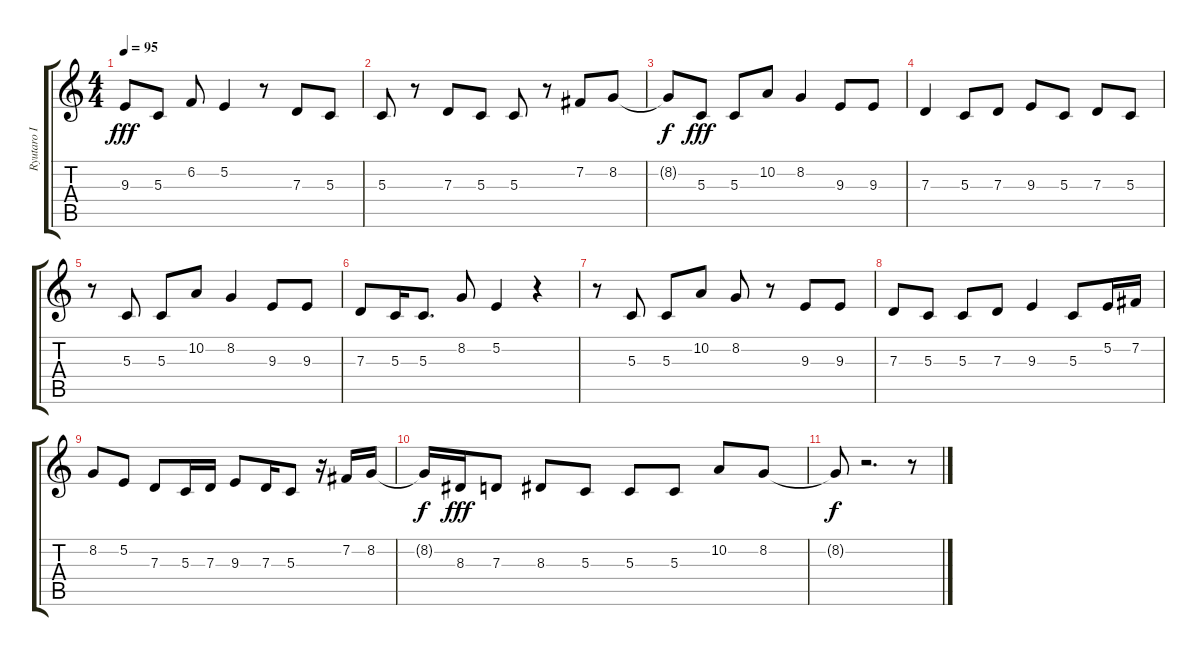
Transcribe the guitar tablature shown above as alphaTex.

\track ("Ryutaro I" "Ryutaro I") {instrument voiceoohs}
\staff {score tabs}
\tuning (E4 B3 G3 D3 A2 E2) {hide}
\ts (4 4)
\tempo 95
\clef g2
\ks c
9.3.8{dy fff} 5.3.8 6.2.8 5.2.4 r.8 7.3.8 5.3.8 |
5.3.8 r.8 7.3.8 5.3.8 5.3.8 r.8 7.2.8 8.2.8 |
8.2{t}.8{dy f} 5.3.8{dy fff} 5.3.8 10.2.8 8.2.4 9.3.8 9.3.8 |
7.3.4 5.3.8 7.3.8 9.3.8 5.3.8 7.3.8 5.3.8 |
r.8 5.3.8 5.3.8 10.2.8 8.2.4 9.3.8 9.3.8 |
7.3.8 5.3.16 5.3.8{d} 8.2.8 5.2.4 r.4 |
r.8 5.3.8 5.3.8 10.2.8 8.2.8 r.8 9.3.8 9.3.8 |
7.3.8 5.3.8 5.3.8 7.3.8 9.3.4 5.3.8 5.2.16 7.2.16 |
8.2.8 5.2.8 7.3.8 5.3.16 7.3.16 9.3.8 7.3.16 5.3.8 r.16 7.2.16 8.2.16 |
8.2{t}.16{dy f} 8.3.16{dy fff} 7.3.8 8.3.8 5.3.8 5.3.8 5.3.8 10.2.8 8.2.8 |
8.2{t}.8{dy f} r.2{d} r.8
